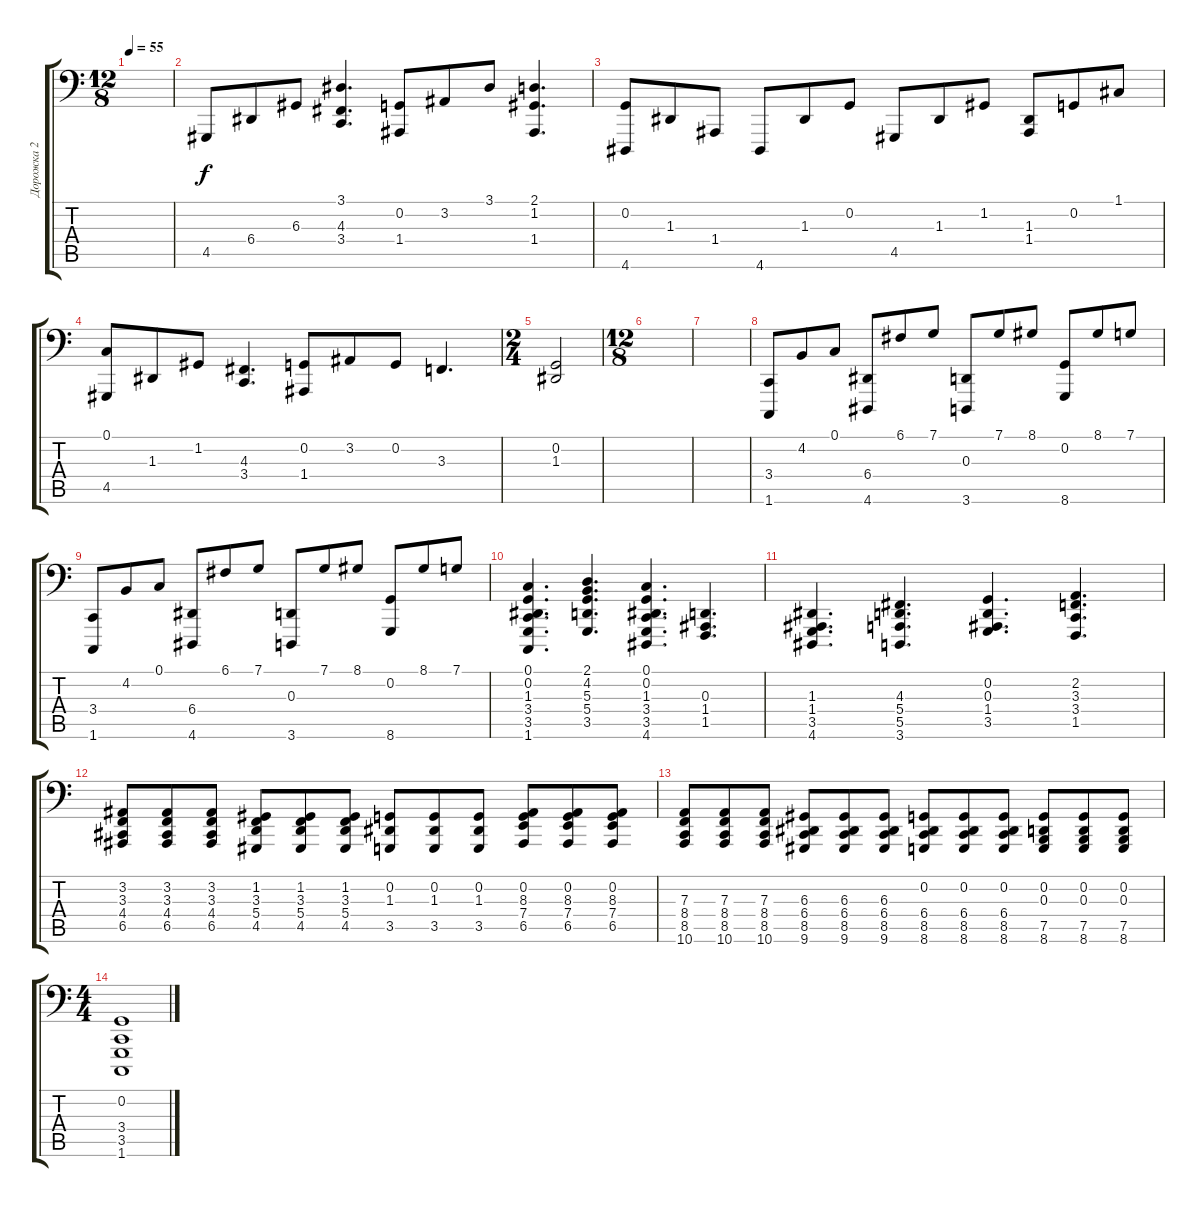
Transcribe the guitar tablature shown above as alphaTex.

\track ("Дорожка 2" "Дорожка 2") {instrument acousticgrandpiano}
\staff {score tabs}
\tuning (C3 G2 D2 A1 E1 B0) {hide}
\ts (12 8)
\tempo 55
\clef f4
\ks c
|
4.5.8 6.4.8 6.3.8 (3.1 4.3 3.4).4{d} (0.2 1.4).8 3.2.8 3.1.8 (2.1 1.2 1.4).4{d} |
(0.2 4.6).8 1.3.8 1.4.8 4.6.8 1.3.8 0.2.8 4.5.8 1.3.8 1.2.8 (1.3 1.4).8 0.2.8 1.1.8 |
(0.1 4.5).8 1.3.8 1.2.8 (4.3 3.4).4{d} (0.2 1.4).8 3.2.8 0.2.8 3.3.4{d} |
\ts (2 4)
(0.2 1.3).2 |
\ts (12 8)
|
|
(3.4 1.6).8 4.2.8 0.1.8 (6.4 4.6).8 6.1.8 7.1.8 (0.3 3.6).8 7.1.8 8.1.8 (0.2 8.6).8 8.1.8 7.1.8 |
(3.4 1.6).8 4.2.8 0.1.8 (6.4 4.6).8 6.1.8 7.1.8 (0.3 3.6).8 7.1.8 8.1.8 (0.2 8.6).8 8.1.8 7.1.8 |
(0.1 0.2 1.3 3.4 3.5 1.6).4{d} (2.1 4.2 5.3 5.4 3.5).4{d} (0.1 0.2 1.3 3.4 3.5 4.6).4{d} (0.3 1.4 1.5).4{d} |
(1.3 1.4 3.5 4.6).4{d} (4.3 5.4 5.5 3.6).4{d} (0.2 0.3 1.4 3.5).4{d} (2.2 3.3 3.4 1.5).4{d} |
(3.2 3.3 4.4 6.5).8 (3.2 3.3 4.4 6.5).8 (3.2 3.3 4.4 6.5).8 (1.2 3.3 5.4 4.5).8 (1.2 3.3 5.4 4.5).8 (1.2 3.3 5.4 4.5).8 (0.2 1.3 3.5).8 (0.2 1.3 3.5).8 (0.2 1.3 3.5).8 (0.2 8.3 7.4 6.5).8 (0.2 8.3 7.4 6.5).8 (0.2 8.3 7.4 6.5).8 |
(7.3 8.4 8.5 10.6).8 (7.3 8.4 8.5 10.6).8 (7.3 8.4 8.5 10.6).8 (6.3 6.4 8.5 9.6).8 (6.3 6.4 8.5 9.6).8 (6.3 6.4 8.5 9.6).8 (0.2 6.4 8.5 8.6).8 (0.2 6.4 8.5 8.6).8 (0.2 6.4 8.5 8.6).8 (0.2 0.3 7.5 8.6).8 (0.2 0.3 7.5 8.6).8 (0.2 0.3 7.5 8.6).8 |
\ts (4 4)
(0.2 3.4 3.5 1.6).1
